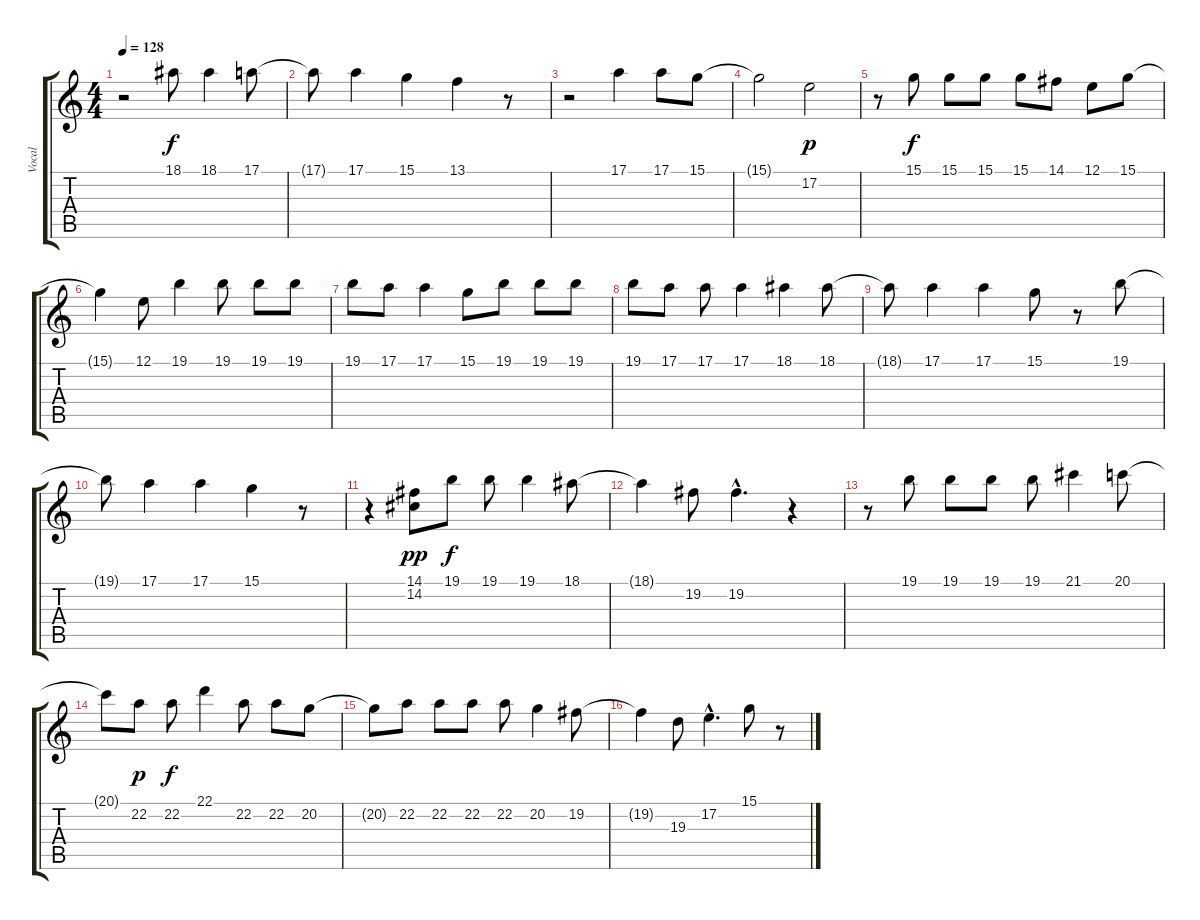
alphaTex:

\track ("Vocal" "Vocal") {instrument churchorgan}
\staff {score tabs}
\tuning (E4 B3 G3 D3 A2 E2) {hide}
\ts (4 4)
\tempo 128
\clef g2
\ks c
r.2{dy f} 18.1.8 18.1.4 17.1.8 |
17.1{t}.8 17.1.4 15.1.4 13.1.4 r.8 |
r.2 17.1.4 17.1.8 15.1.8 |
15.1{t}.2 17.2.2{dy p} |
r.8 15.1.8{dy f} 15.1.8 15.1.8 15.1.8 14.1.8 12.1.8 15.1.8 |
15.1{t}.4 12.1.8 19.1.4 19.1.8 19.1.8 19.1.8 |
19.1.8 17.1.8 17.1.4 15.1.8 19.1.8 19.1.8 19.1.8 |
19.1.8 17.1.8 17.1.8 17.1.4 18.1.4 18.1.8 |
18.1{t}.8 17.1.4 17.1.4 15.1.8 r.8 19.1.8 |
19.1{t}.8 17.1.4 17.1.4 15.1.4 r.8 |
r.4 (14.1 14.2).8{dy pp} 19.1.8{dy f} 19.1.8 19.1.4 18.1.8 |
18.1{t}.4 19.2.8 19.2{hac}.4{d} r.4 |
r.8 19.1.8 19.1.8 19.1.8 19.1.8 21.1.4 20.1.8 |
20.1{t}.8 22.2.8{dy p} 22.2.8{dy f} 22.1.4 22.2.8 22.2.8 20.2.8 |
20.2{t}.8 22.2.8 22.2.8 22.2.8 22.2.8 20.2.4 19.2.8 |
19.2{t}.4 19.3.8 17.2{hac}.4{d} 15.1.8 r.8
